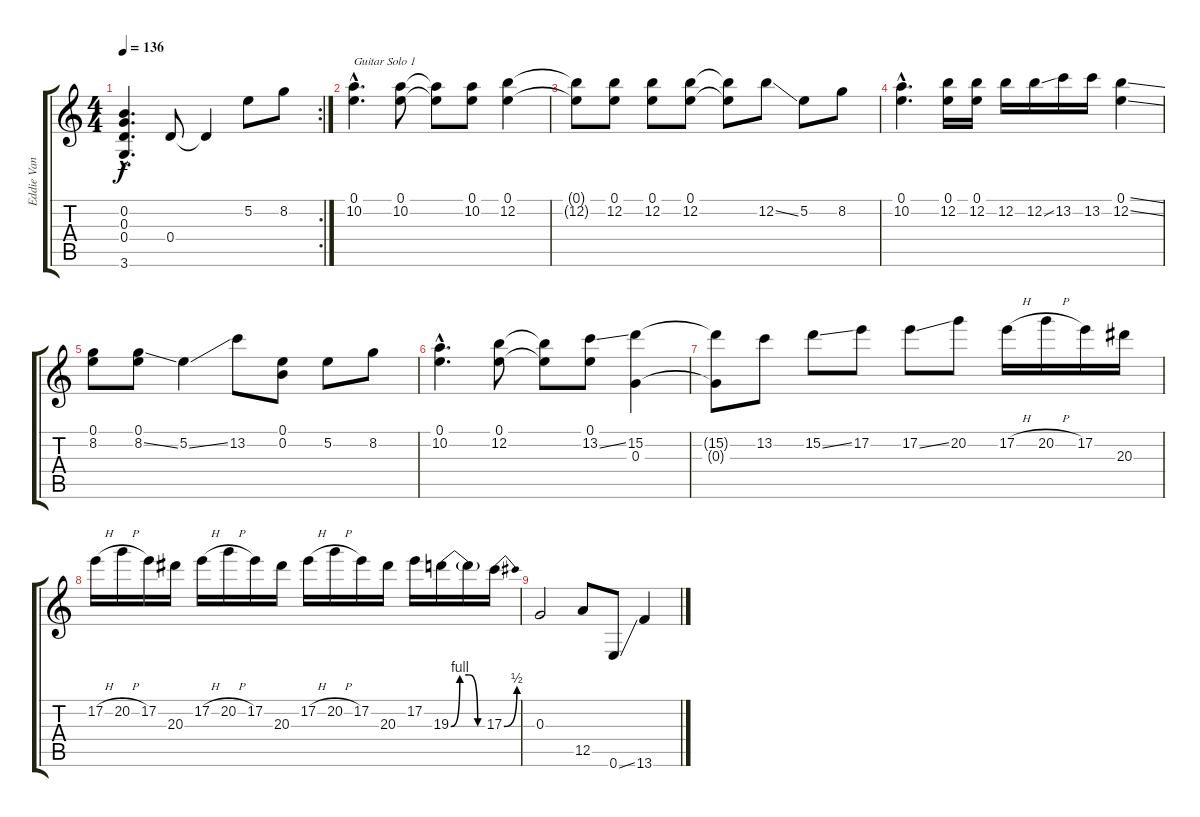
\track ("Eddie Van Halen (Guitar)" "Eddie Van ") {instrument distortionguitar}
\staff {score tabs}
\tuning (E4 B3 G3 D3 A2 E2) {hide}
\rc 2
\ts (4 4)
\tempo 136
\clef g2
\ks c
(0.2{hac t} 0.3{hac t} 0.4{hac t} 3.6{hac t}).4{d dy f} 0.4.8 0.4{t}.4 5.2.8 8.2.8 |
(0.1{hac} 10.2{hac}).4{d txt "Guitar Solo 1"} (0.1 10.2).8 (0.1{t} 10.2{t}).8 (0.1 10.2).8 (0.1 12.2).4 |
(0.1{t} 12.2{t}).8 (0.1 12.2).8 (0.1 12.2).8 (0.1 12.2).8 (0.1{t} 12.2{t}).8 12.2{ss}.8 5.2.8 8.2.8 |
(0.1{hac} 10.2{hac}).4{d} (0.1 12.2).16 (0.1 12.2).16 12.2.16 12.2{ss}.16 13.2.16 13.2.16 (0.1{ss} 12.2{ss}).4 |
(0.1 8.2).8 (0.1 8.2{ss}).8 5.2{ss}.4 13.2.8 (0.1 0.2).8 5.2.8 8.2.8 |
(0.1{hac} 10.2{hac}).4{d} (0.1 12.2).8 (0.1{t} 12.2{t}).8 (0.1 13.2{ss}).8 (15.2 0.3).4 |
(15.2{t} 0.3{t}).8 13.2.8 15.2{ss}.8 17.2.8 17.2{ss}.8 20.2.8 17.2{h}.16 20.2{h}.16 17.2.16 20.3.16 |
17.2{h}.16 20.2{h}.16 17.2.16 20.3.16 17.2{h}.16 20.2{h}.16 17.2.16 20.3.16 17.2{h}.16 20.2{h}.16 17.2.16 20.3.16 17.2.16 19.3{be (custom 0 0 15 4 30 4 45 0 60 0)}.16 19.3{t}.16 17.3{be (bend 0 0 60 2)}.16 |
0.3.2 12.5.8 0.6{ss}.8 13.6.4
